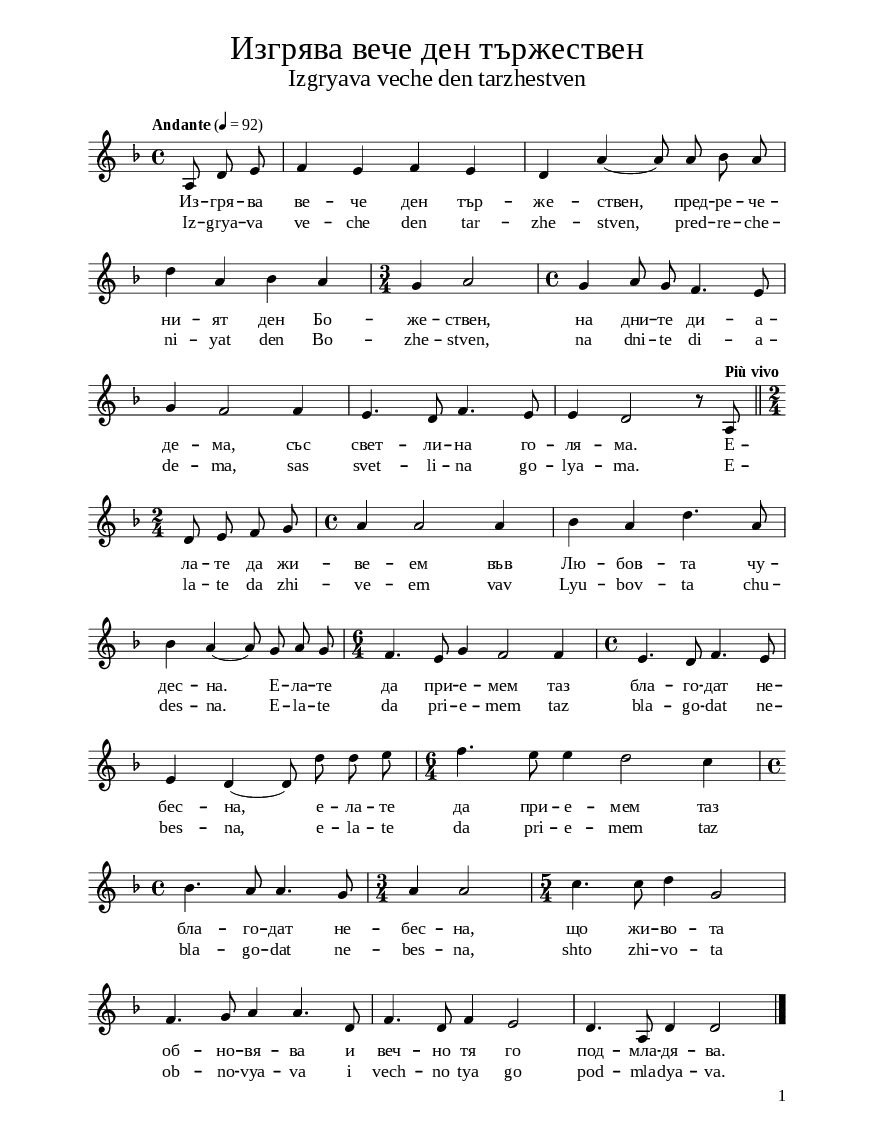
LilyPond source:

\version "2.24.0"

% include paper part and global functions
\include "include/globals.ily"

"rightBraces022" = \markup {
  \column {
    % repeat braces
    \translate #'(0 . -20.1 )
    \right-brace #20

  }
  \column {
    % repeat numbers
    \translate #'(0 . -20.7 )
    2
  }
}

\bookpart {
  \include "include/bookpart-paper.ily"
  \score {
    \include "include/score-layout.ily"

    \new Voice \absolute {
      \clef treble
      \key d \minor
      \time 4/4
      \tempoFunc "Andante" 4 "92"
      \autoBeamOff

      \partial 4.

      a8 d'8 e'8 |f'4 e'4 f'4 e'4 |d'4 a'4 ~ a'8 a'8 bes'8 a'8 \break |
      d''4 a'4 bes'4 a'4 |\time 3/4  g'4 a'2 | \time 4/4  g'4 a'8 g'8 f'4. e'8 \break
      g'4 f'2 f'4 |  e'4. d'8 f'4. e'8 | e'4 d'2 r8 \tempo "Più vivo" a8 | \bar "||" \time 2/4 \break
      d'8 e'8 f'8 g'8 | \time 4/4  a'4 a'2 a'4 | bes'4 a'4 d''4. a'8 \break |
      bes'4 a'4 ~ a'8 g'8 a'8 g'8 |  \time 6/4  f'4. e'8 g'4 f'2 f'4 | \time 4/4  e'4. d'8 f'4. e'8 \break |
      e'4 d'4 ~ d'8 d''8 d''8 e''8 | \time 6/4  f''4. e''8 e''4 d''2 c''4 \break
      \time 4/4  bes'4. a'8 a'4. g'8 |  \time 3/4  a'4 a'2 | \time 5/4  c''4. c''8 d''4 g'2 \break |
      f'4. g'8 a'4 a'4. d'8 | f'4. d'8 f'4 e'2 | d'4. a8 d'4 d'2 \bar "|." \pageBreak
    }
    \addlyrics {
      Из -- гря -- ва ве -- че ден тър -- же -- ствен, пред -- ре -- че
      -- ни -- ят ден Бо -- же -- ствен, на дни --
      те ди -- а -- де -- ма, със свет -- ли -- на го
      -- ля -- ма. Е -- ла -- те да жи -- ве -- ем във
      Лю -- бов -- та чу -- дес -- на. Е -- ла -- те
      да при -- е -- мем таз бла -- го -- дат не --
      бес -- на, е -- ла -- те да при -- е -- мем таз
      бла -- го -- дат не -- бес -- на, що жи -- во --
      та об -- но -- вя -- ва и веч -- но тя го под
      -- мла -- дя -- ва.
    }

    \addlyrics {
      Iz -- grya -- va ve -- che den tar -- zhe -- stven, pred -- re -- che
      -- ni -- yat den Bo -- zhe -- stven, na dni --
      te di -- a -- de -- ma, sas svet -- li -- na go
      -- lya -- ma. E -- la -- te da zhi -- ve -- em vav
      Lyu -- bov -- ta chu -- des -- na. E -- la -- te
      da pri -- e -- mem taz bla -- go -- dat ne --
      bes -- na, e -- la -- te da pri -- e -- mem taz
      bla -- go -- dat ne -- bes -- na, shto zhi -- vo --
      ta ob -- no -- vya -- va i vech -- no tya go pod
      -- mla -- dya -- va.
    }
    \header {
      title = \titleFunc "Изгрява вече ден тържествен" "Izgryava veche den tarzhestven"
    }

    \midi{}

  } % score

  \pageBreak

  \markup \fontsize #bgCoupletFontSize {
    \hspace #1
    \override #`(baseline-skip . ,bgCoupletBaselineSkip)
    \column {
      \line { 1. Изгрява вече ден тържествен, }
      \line {   "   " предреченият ден Божествен, }
      \line {   "   " на дните диадема}
      \line {   "   " със светлина голяма. }

      \line { " " }
      \line { "   " \italic {Припев: } }
      \line {   "   " Елате да живеем }
      \line {   "   " във Любовта чудесна! }
      \line {   "   " Елате да приемем}
      \line {   "   " таз благодат небесна, }
      \line {   "   " що живота обновява}
      \line {   "   " и вечно тя го подмладява! }

      \line { " " }
      \line { 2. И носи радост за душата, }
      \line {   "   " и прогласява свободата}
      \line {   "   " и мир с Любов пресвята}
      \line {   "   " за всички на Земята. }
      \line {   "   " Елате да живеем... }

      \line { " " }
      \line { "   " \italic {Припев: } }

      \line { " " }
      \line {  3.  О, ден прекрасен, вечно благо, }
      \line {   "   " кому за тебе не е драго? }
      \line {   "   " За всичките години}
      \line {   "   " по-скоро обнови ни! }
      \line {   "   " Елате да живеем... }

      \line { " " }
      \line { "   " \italic {Припев: } }
    }    \"rightBraces022"

    \hspace #5
    \override #`(baseline-skip . ,bgCoupletBaselineSkip)
    \column {
      \line { 1. Izgryava veche den tarzhestven, }
      \line {   "   " predrecheniyat den Bozhestven, }
      \line {   "   " na dnite diadema}
      \line {   "   " sas svetlina golyama. }

      \line { " " }
      \line { "   " \italic {Refrain: } }
      \line {   "   " Elate da zhiveem }
      \line {   "   " vav Lyubovta chudesna! }
      \line {   "   " Elate da priemem}
      \line {   "   " taz blagodat nebesna, }
      \line {   "   " shto zhivota obnovyava}
      \line {   "   " i vechno tya go podmladyava! }

      \line { " " }
      \line { 2. I nosi radost za dushata, }
      \line {   "   " i proglasyava svobodata}
      \line {   "   " i mir s Lyubov presvyata}
      \line {   "   " za vsichki na Zemyata. }
      \line {   "   " Elate da zhiveem... }

      \line { " " }
      \line { "   " \italic {Refrain: } }

      \line { " " }
      \line {  3.  O, den prekrasen, vechno blago, }
      \line {   "   " komu za tebe ne e drago? }
      \line {   "   " Za vsichkite godini}
      \line {   "   " po-skoro obnovi ni! }
      \line {   "   " Elate da zhiveem... }

      \line { " " }
      \line { "   " \italic {Refrain: } }
    } %column
    \"rightBraces022"
  } % markup



  \pageBreak

  % include foreign translation(s) of the song
  \version "2.24.0"

\markup \fill-line { \fontsize #deTitleFontSize "Der feierliche Tag bricht schon an" }
\markup \null
\markup \null
\markup \fontsize #deCoupletFontSize {
  \hspace #16
  \override #`(baseline-skip . ,deCoupletBaselineSkip)


  \column {
    \line { 1. Der feierliche Tag bricht schon an, }
    \line {   "   " der vorhergesagte göttliche Tag, }
    \line {   "   " ein Diadem der Tage,}
    \line {   "   " mit seinem großen Licht. }
    \line {   "   " die Morgenröte des neuen Lebens. }

    \line { " " }
    \line { "   " \italic { Refrain :}  }
    \line {"   " Kommt, auf dass wir }
    \line {   "   "in der wunderbaren Liebe leben. }
    \line {   "   " Kommt, auf dass wir  }
    \line {   "   " diesen himmlischen Segen empfangen, }
    \line {   "   " welcher das Leben erneuert }
    \line {   "   " und es ewig verjüngt. }

    \line { " " }

    \line {2. Und er bringt Freude für die Seele }
    \line {   "   "und verkündet die Freiheit }
    \line {   "   " Und den Frieden mit allheiliger Liebe }
    \line {   "   " für alle auf der Erde. }

    \line { " " }
    \line { "   " \italic { Refrain } ... }




    \line { " " }
    \line { 3. O, wunderschöner Tag, ewiges Wohl, }
    \line {   "   " wem ist das nicht wertvoll? }
    \line {   "   " Erneuere uns bald }
    \line {   "   " für all die Jahre.}

  }

}


} % bookpart
